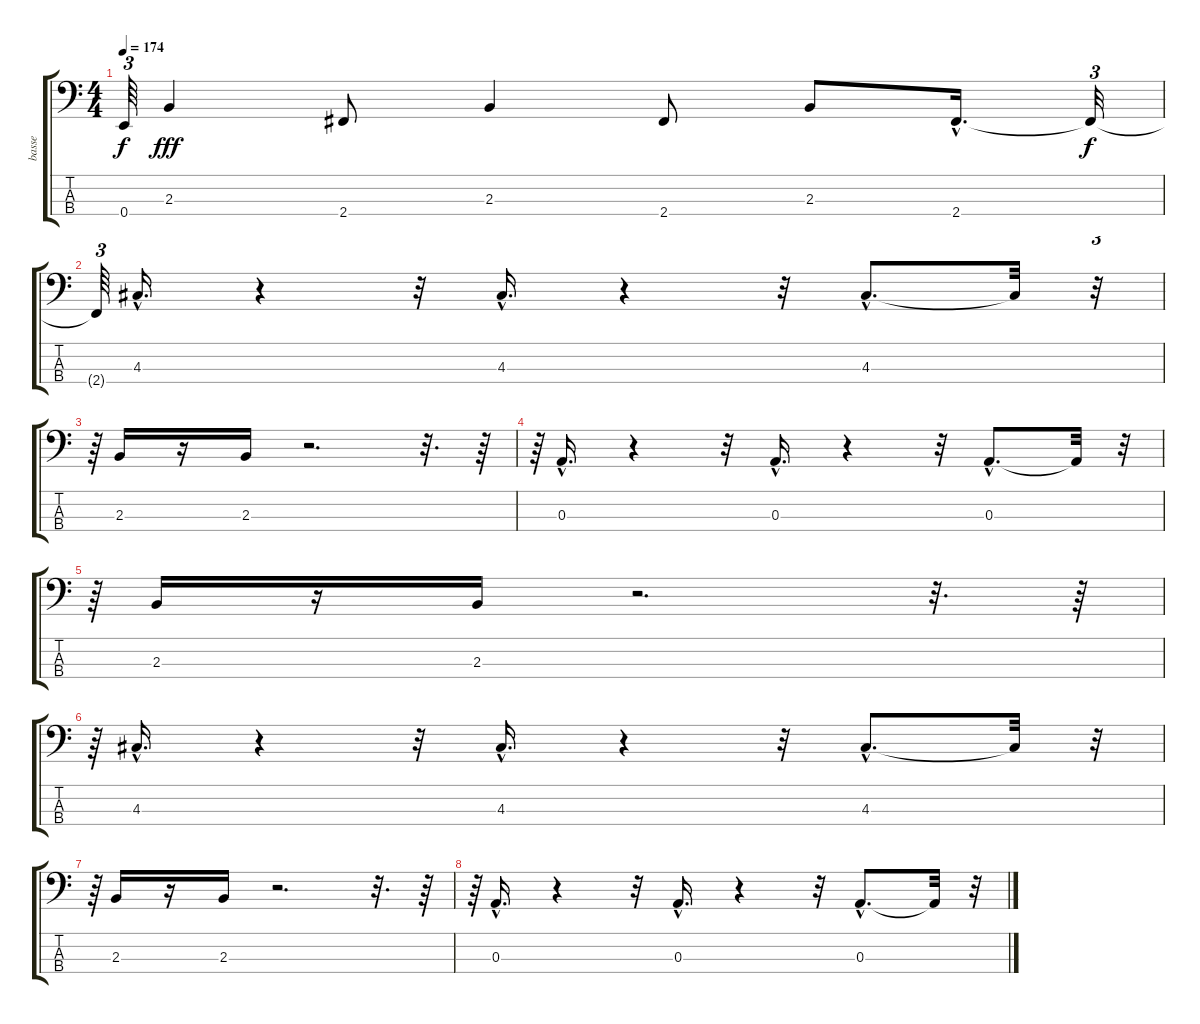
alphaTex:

\track ("basse" "basse") {instrument electricbassfinger}
\staff {score tabs}
\tuning (G2 D2 A1 E1) {hide}
\ts (4 4)
\tempo 174
\clef f4
\ks c
0.4{t}.64{tu (3 2) dy f} 2.3.4{dy fff} 2.4.8 2.3.4 2.4.8 2.3.8 2.4{hac}.16{d} 2.4{t}.32{tu (3 2) dy f} |
2.4{t}.64{tu (3 2)} 4.3{hac}.16{d} r.4 r.32 4.3{hac}.16{d} r.4 r.32 4.3{hac}.8{d} 4.3{t}.32 r.32{tu (3 2)} |
r.64{tu (3 2)} 2.3.16 r.16 2.3.16 r.2{d} r.32{d} r.64 |
r.64{tu (3 2)} 0.3{hac}.16{d} r.4 r.32 0.3{hac}.16{d} r.4 r.32 0.3{hac}.8{d} 0.3{t}.32 r.32{tu (3 2)} |
r.64{tu (3 2)} 2.3.16 r.16 2.3.16 r.2{d} r.32{d} r.64 |
r.64{tu (3 2)} 4.3{hac}.16{d} r.4 r.32 4.3{hac}.16{d} r.4 r.32 4.3{hac}.8{d} 4.3{t}.32 r.32{tu (3 2)} |
r.64{tu (3 2)} 2.3.16 r.16 2.3.16 r.2{d} r.32{d} r.64 |
r.64{tu (3 2)} 0.3{hac}.16{d} r.4 r.32 0.3{hac}.16{d} r.4 r.32 0.3{hac}.8{d} 0.3{t}.32 r.32{tu (3 2)}
